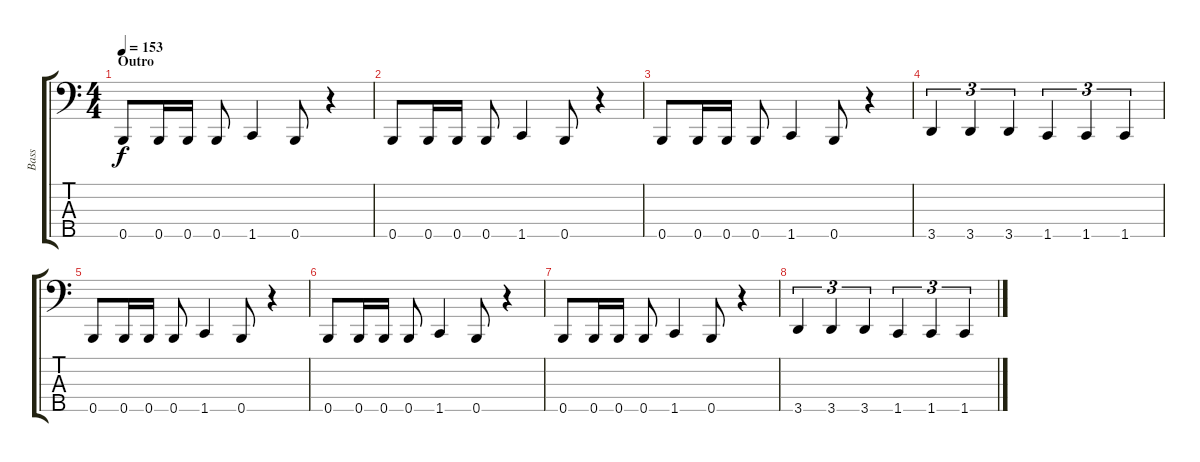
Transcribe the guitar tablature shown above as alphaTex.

\track ("Bass" "Bass") {instrument electricbassfinger}
\staff {score tabs}
\tuning (A2 E2 B1 Gb1 B0) {hide}
\ts (4 4)
\section ("" "Outro")
\tempo 153
\clef f4
\ks c
0.5.8{dy f} 0.5.16 0.5.16 0.5.8 1.5.4 0.5.8 r.4 |
0.5.8 0.5.16 0.5.16 0.5.8 1.5.4 0.5.8 r.4 |
0.5.8 0.5.16 0.5.16 0.5.8 1.5.4 0.5.8 r.4 |
3.5.4{tu (3 2)} 3.5.4{tu (3 2)} 3.5.4{tu (3 2)} 1.5.4{tu (3 2)} 1.5.4{tu (3 2)} 1.5.4{tu (3 2)} |
0.5.8 0.5.16 0.5.16 0.5.8 1.5.4 0.5.8 r.4 |
0.5.8 0.5.16 0.5.16 0.5.8 1.5.4 0.5.8 r.4 |
0.5.8 0.5.16 0.5.16 0.5.8 1.5.4 0.5.8 r.4 |
3.5.4{tu (3 2)} 3.5.4{tu (3 2)} 3.5.4{tu (3 2)} 1.5.4{tu (3 2)} 1.5.4{tu (3 2)} 1.5.4{tu (3 2)}
